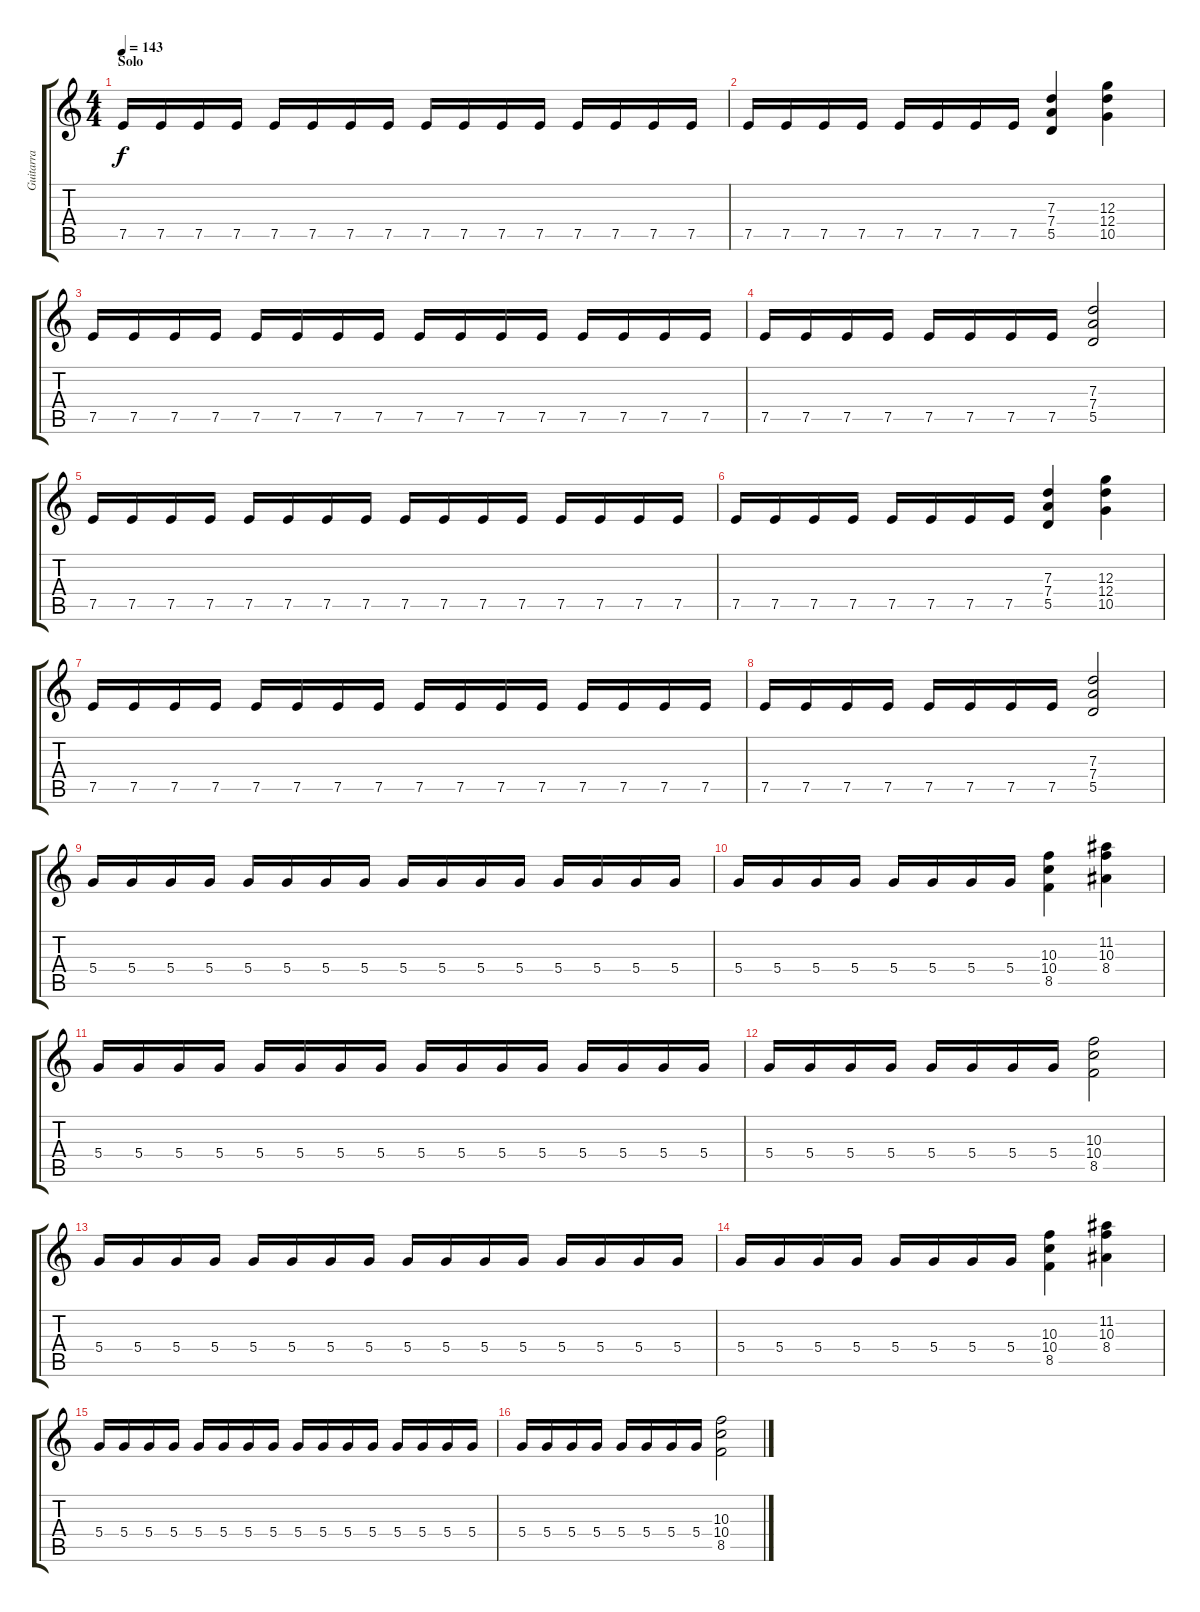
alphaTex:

\track ("Guitarra" "Guitarra") {instrument distortionguitar}
\staff {score tabs}
\tuning (E4 B3 G3 D3 A2 E2) {hide}
\ts (4 4)
\section ("" "Solo")
\tempo 143
\clef g2
\ks c
7.5.16{dy f} 7.5.16 7.5.16 7.5.16 7.5.16 7.5.16 7.5.16 7.5.16 7.5.16 7.5.16 7.5.16 7.5.16 7.5.16 7.5.16 7.5.16 7.5.16 |
7.5.16 7.5.16 7.5.16 7.5.16 7.5.16 7.5.16 7.5.16 7.5.16 (7.3 7.4 5.5).4 (12.3 12.4 10.5).4 |
7.5.16 7.5.16 7.5.16 7.5.16 7.5.16 7.5.16 7.5.16 7.5.16 7.5.16 7.5.16 7.5.16 7.5.16 7.5.16 7.5.16 7.5.16 7.5.16 |
7.5.16 7.5.16 7.5.16 7.5.16 7.5.16 7.5.16 7.5.16 7.5.16 (7.3 7.4 5.5).2 |
7.5.16 7.5.16 7.5.16 7.5.16 7.5.16 7.5.16 7.5.16 7.5.16 7.5.16 7.5.16 7.5.16 7.5.16 7.5.16 7.5.16 7.5.16 7.5.16 |
7.5.16 7.5.16 7.5.16 7.5.16 7.5.16 7.5.16 7.5.16 7.5.16 (7.3 7.4 5.5).4 (12.3 12.4 10.5).4 |
7.5.16 7.5.16 7.5.16 7.5.16 7.5.16 7.5.16 7.5.16 7.5.16 7.5.16 7.5.16 7.5.16 7.5.16 7.5.16 7.5.16 7.5.16 7.5.16 |
7.5.16 7.5.16 7.5.16 7.5.16 7.5.16 7.5.16 7.5.16 7.5.16 (7.3 7.4 5.5).2 |
5.4.16 5.4.16 5.4.16 5.4.16 5.4.16 5.4.16 5.4.16 5.4.16 5.4.16 5.4.16 5.4.16 5.4.16 5.4.16 5.4.16 5.4.16 5.4.16 |
5.4.16 5.4.16 5.4.16 5.4.16 5.4.16 5.4.16 5.4.16 5.4.16 (10.3 10.4 8.5).4 (11.2 10.3 8.4).4 |
5.4.16 5.4.16 5.4.16 5.4.16 5.4.16 5.4.16 5.4.16 5.4.16 5.4.16 5.4.16 5.4.16 5.4.16 5.4.16 5.4.16 5.4.16 5.4.16 |
5.4.16 5.4.16 5.4.16 5.4.16 5.4.16 5.4.16 5.4.16 5.4.16 (10.3 10.4 8.5).2 |
5.4.16 5.4.16 5.4.16 5.4.16 5.4.16 5.4.16 5.4.16 5.4.16 5.4.16 5.4.16 5.4.16 5.4.16 5.4.16 5.4.16 5.4.16 5.4.16 |
5.4.16 5.4.16 5.4.16 5.4.16 5.4.16 5.4.16 5.4.16 5.4.16 (10.3 10.4 8.5).4 (11.2 10.3 8.4).4 |
5.4.16 5.4.16 5.4.16 5.4.16 5.4.16 5.4.16 5.4.16 5.4.16 5.4.16 5.4.16 5.4.16 5.4.16 5.4.16 5.4.16 5.4.16 5.4.16 |
5.4.16 5.4.16 5.4.16 5.4.16 5.4.16 5.4.16 5.4.16 5.4.16 (10.3 10.4 8.5).2
